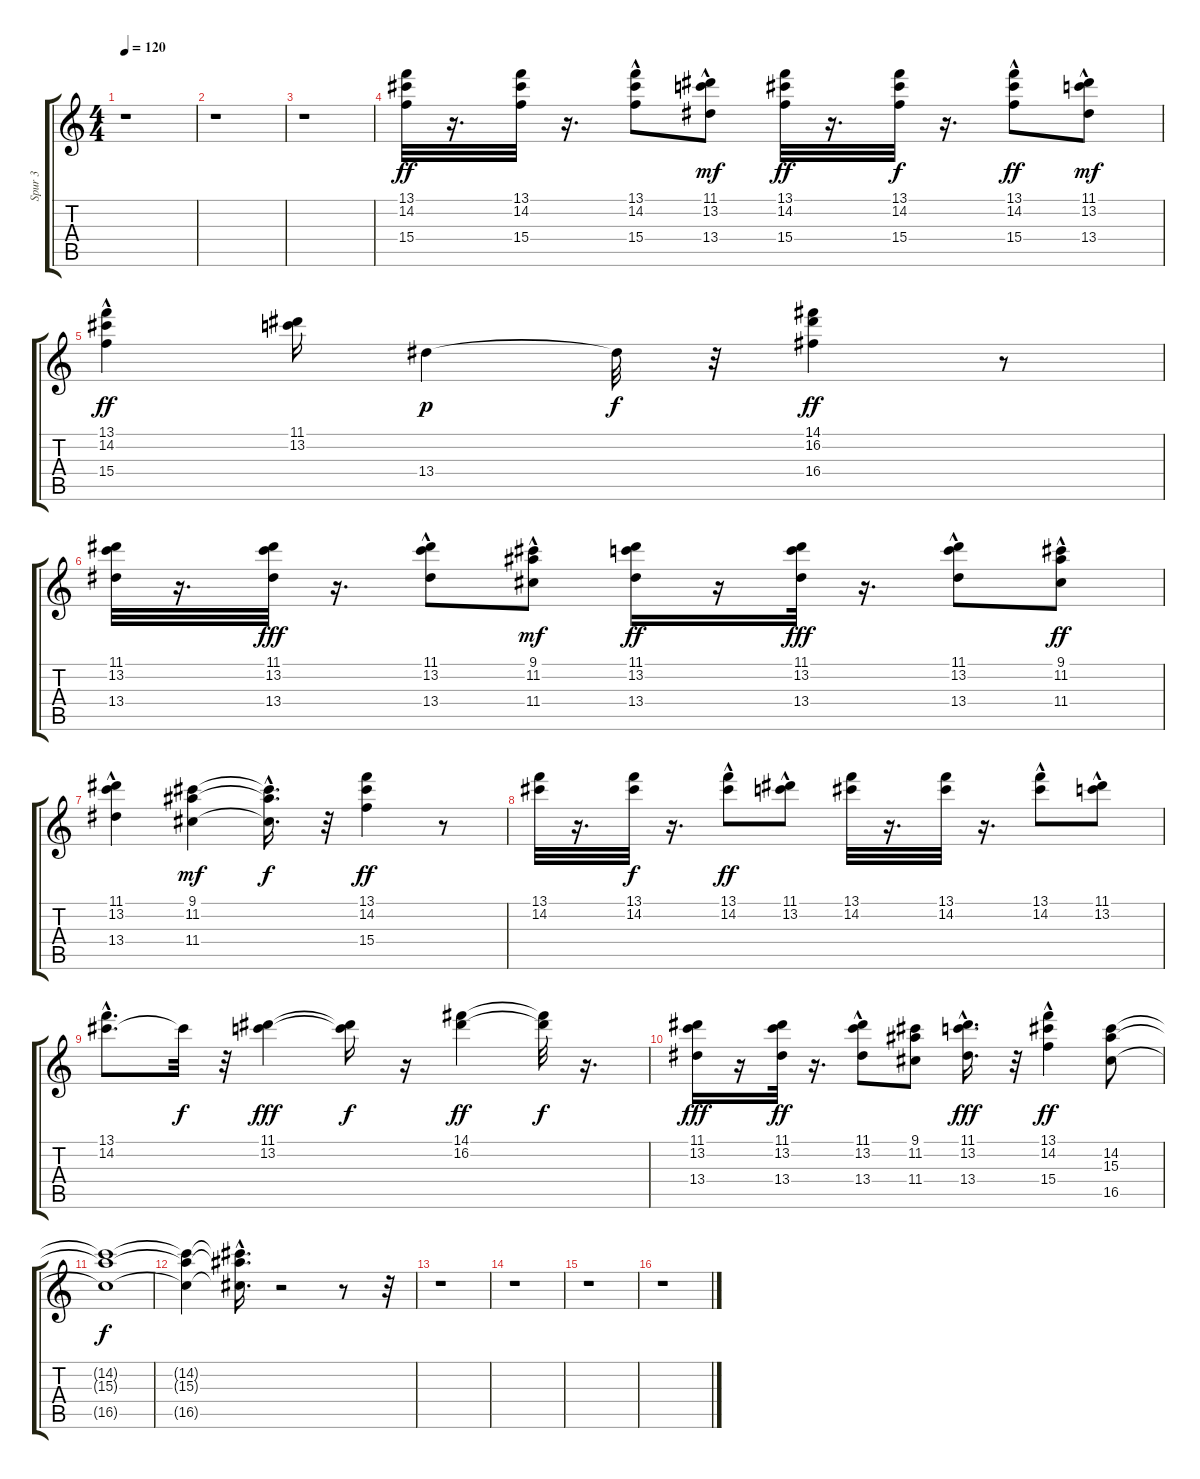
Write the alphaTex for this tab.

\track ("Spur 3" "Spur 3") {instrument acousticguitarnylon}
\staff {score tabs}
\tuning (E4 B3 G3 D3 A2 E2) {hide}
\ts (4 4)
\tempo 120
\clef g2
\ks c
r.1{dy ff instrument acousticguitarnylon} |
r.1 |
r.1 |
(13.1 14.2 15.4).32 r.16{d} (13.1 14.2 15.4).32 r.16{d} (13.1{hac} 14.2 15.4).8 (11.1{hac} 13.2 13.4).8{dy mf} (13.1 14.2 15.4).32{dy ff} r.16{d} (13.1 14.2 15.4).32{dy f} r.16{d} (13.1 14.2 15.4{hac}).8{dy ff} (11.1{hac} 13.2 13.4).8{dy mf} |
(13.1{hac} 14.2{hac} 15.4).4{dy ff} (11.1 13.2).16 13.4.4{dy p} 13.4{t}.32{dy f} r.32 (14.1 16.2 16.4).4{dy ff} r.8 |
(11.1 13.2 13.4).32 r.16{d} (11.1 13.2 13.4).32{dy fff} r.16{d} (11.1{hac} 13.2 13.4).8 (9.1{hac} 11.2 11.4{hac}).8{dy mf} (11.1 13.2 13.4).16{dy ff} r.16 (11.1 13.2 13.4).32{dy fff} r.16{d} (11.1{hac} 13.2 13.4).8 (9.1{hac} 11.2 11.4).8{dy ff} |
(11.1{hac} 13.2 13.4).4 (9.1 11.2 11.4).4{dy mf} (9.1{t} 11.2{t} 11.4{hac t}).16{d dy f} r.32 (13.1 14.2 15.4).4{dy ff} r.8 |
(13.1 14.2).32 r.16{d} (13.1 14.2).32{dy f} r.16{d} (13.1{hac} 14.2).8{dy ff} (11.1{hac} 13.2).8 (13.1 14.2).32 r.16{d} (13.1 14.2).32 r.16{d} (13.1{hac} 14.2).8 (11.1{hac} 13.2).8 |
(13.1{hac} 14.2{hac}).8{d} 14.2{t}.32{dy f} r.32 (11.1 13.2).4{dy fff} (11.1{t} 13.2{t}).16{dy f} r.16 (14.1 16.2).4{dy ff} (14.1{t} 16.2{t}).32{dy f} r.16{d} |
(11.1 13.2 13.4).16{dy fff} r.16 (11.1 13.2 13.4).32{dy ff} r.16{d} (11.1{hac} 13.2 13.4).8 (9.1 11.2 11.4).8 (11.1 13.2 13.4{hac}).16{d dy fff} r.32 (13.1{hac} 14.2{hac} 15.4).4{dy ff} (14.2 15.3 16.5).8 |
(14.2{t} 15.3{t} 16.5{t}).1{dy f} |
(14.2{t} 15.3{t} 16.5{t}).4 (14.2{t} 15.3{t} 16.5{hac t}).16{d} r.2 r.8 r.32 |
r.1 |
r.1 |
r.1 |
r.1
